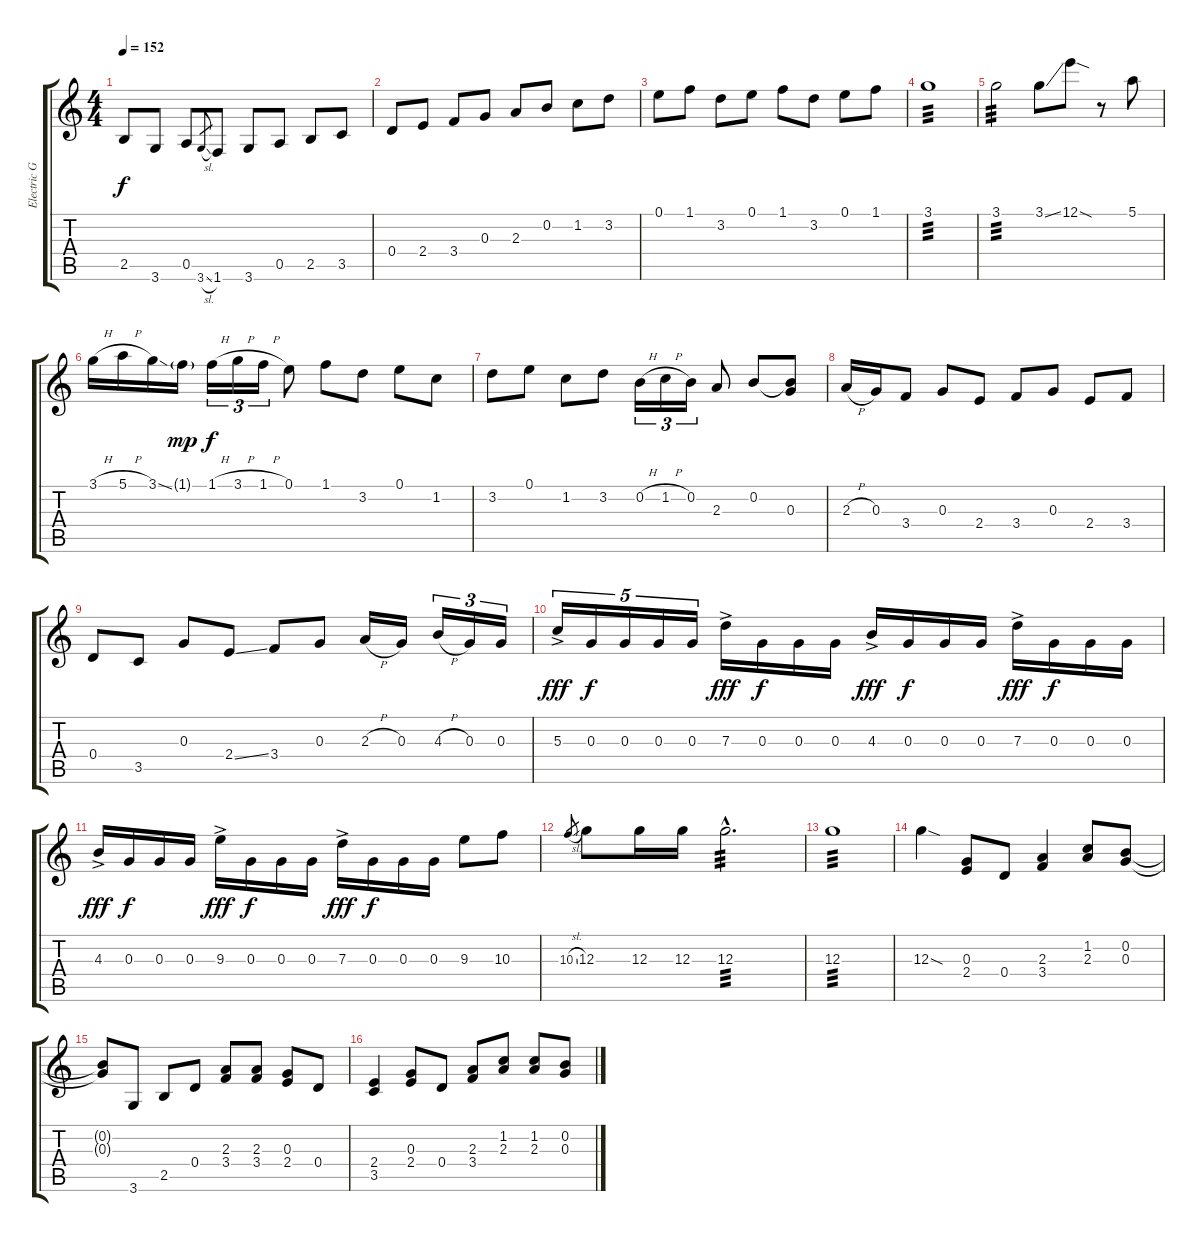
\track ("Electric Guitar/Nylon at end" "Electric G") {instrument electricguitarjazz}
\staff {score tabs}
\tuning (E4 B3 G3 D3 A2 E2) {hide}
\ts (4 4)
\tempo 152
\clef g2
\ks c
2.5.8{dy f} 3.6.8 0.5.8 3.6{sl}.8{gr} 1.6.8 3.6.8 0.5.8 2.5.8 3.5.8 |
0.4.8 2.4.8 3.4.8 0.3.8 2.3.8 0.2.8 1.2.8 3.2.8 |
0.1.8 1.1.8 3.2.8 0.1.8 1.1.8 3.2.8 0.1.8 1.1.8 |
3.1.1{tp 3} |
3.1.2{tp 3} 3.1{ss}.8 12.1{sod}.8 r.8 5.1.8 |
3.1{h}.16 5.1{h}.16 3.1{ss}.16 1.1{g}.16{dy mp} 1.1{h}.16{tu (3 2) dy f} 3.1{h}.16{tu (3 2)} 1.1{h}.16{tu (3 2)} 0.1.8 1.1.8 3.2.8 0.1.8 1.2.8 |
3.2.8 0.1.8 1.2.8 3.2.8 0.2{h}.16{tu (3 2)} 1.2{h}.16{tu (3 2)} 0.2.16{tu (3 2)} 2.3.8 0.2.8 (0.2{t} 0.3).8 |
2.3{h}.16 0.3.16 3.4.8 0.3.8 2.4.8 3.4.8 0.3.8 2.4.8 3.4.8 |
0.4.8 3.5.8 0.3.8 2.4{ss}.8 3.4.8 0.3.8 2.3{h}.16 0.3.16 4.3{h}.16{tu (3 2)} 0.3.16{tu (3 2)} 0.3.16{tu (3 2)} |
5.3{ac}.16{tu (5 4) dy fff} 0.3.16{tu (5 4) dy f} 0.3.16{tu (5 4)} 0.3.16{tu (5 4)} 0.3.16{tu (5 4)} 7.3{ac}.16{dy fff} 0.3.16{dy f} 0.3.16 0.3.16 4.3{ac}.16{dy fff} 0.3.16{dy f} 0.3.16 0.3.16 7.3{ac}.16{dy fff} 0.3.16{dy f} 0.3.16 0.3.16 |
4.3{ac}.16{dy fff} 0.3.16{dy f} 0.3.16 0.3.16 9.3{ac}.16{dy fff} 0.3.16{dy f} 0.3.16 0.3.16 7.3{ac}.16{dy fff} 0.3.16{dy f} 0.3.16 0.3.16 9.3.8 10.3.8 |
10.3{sl}.8{gr} 12.3.8 12.3.16 12.3.16 12.3{hac}.2{d tp 3} |
12.3.1{tp 3} |
12.3{sod}.4{volume 10} (0.3 2.4).8 0.4.8 (2.3 3.4).4 (1.2 2.3).8 (0.2 0.3).8 |
(0.2{t} 0.3{t}).8 3.6.8 2.5.8 0.4.8 (2.3 3.4).8 (2.3 3.4).8 (0.3 2.4).8 0.4.8 |
(2.4 3.5).4 (0.3 2.4).8 0.4.8 (2.3 3.4).8 (1.2 2.3).8 (1.2 2.3).8 (0.2 0.3).8
